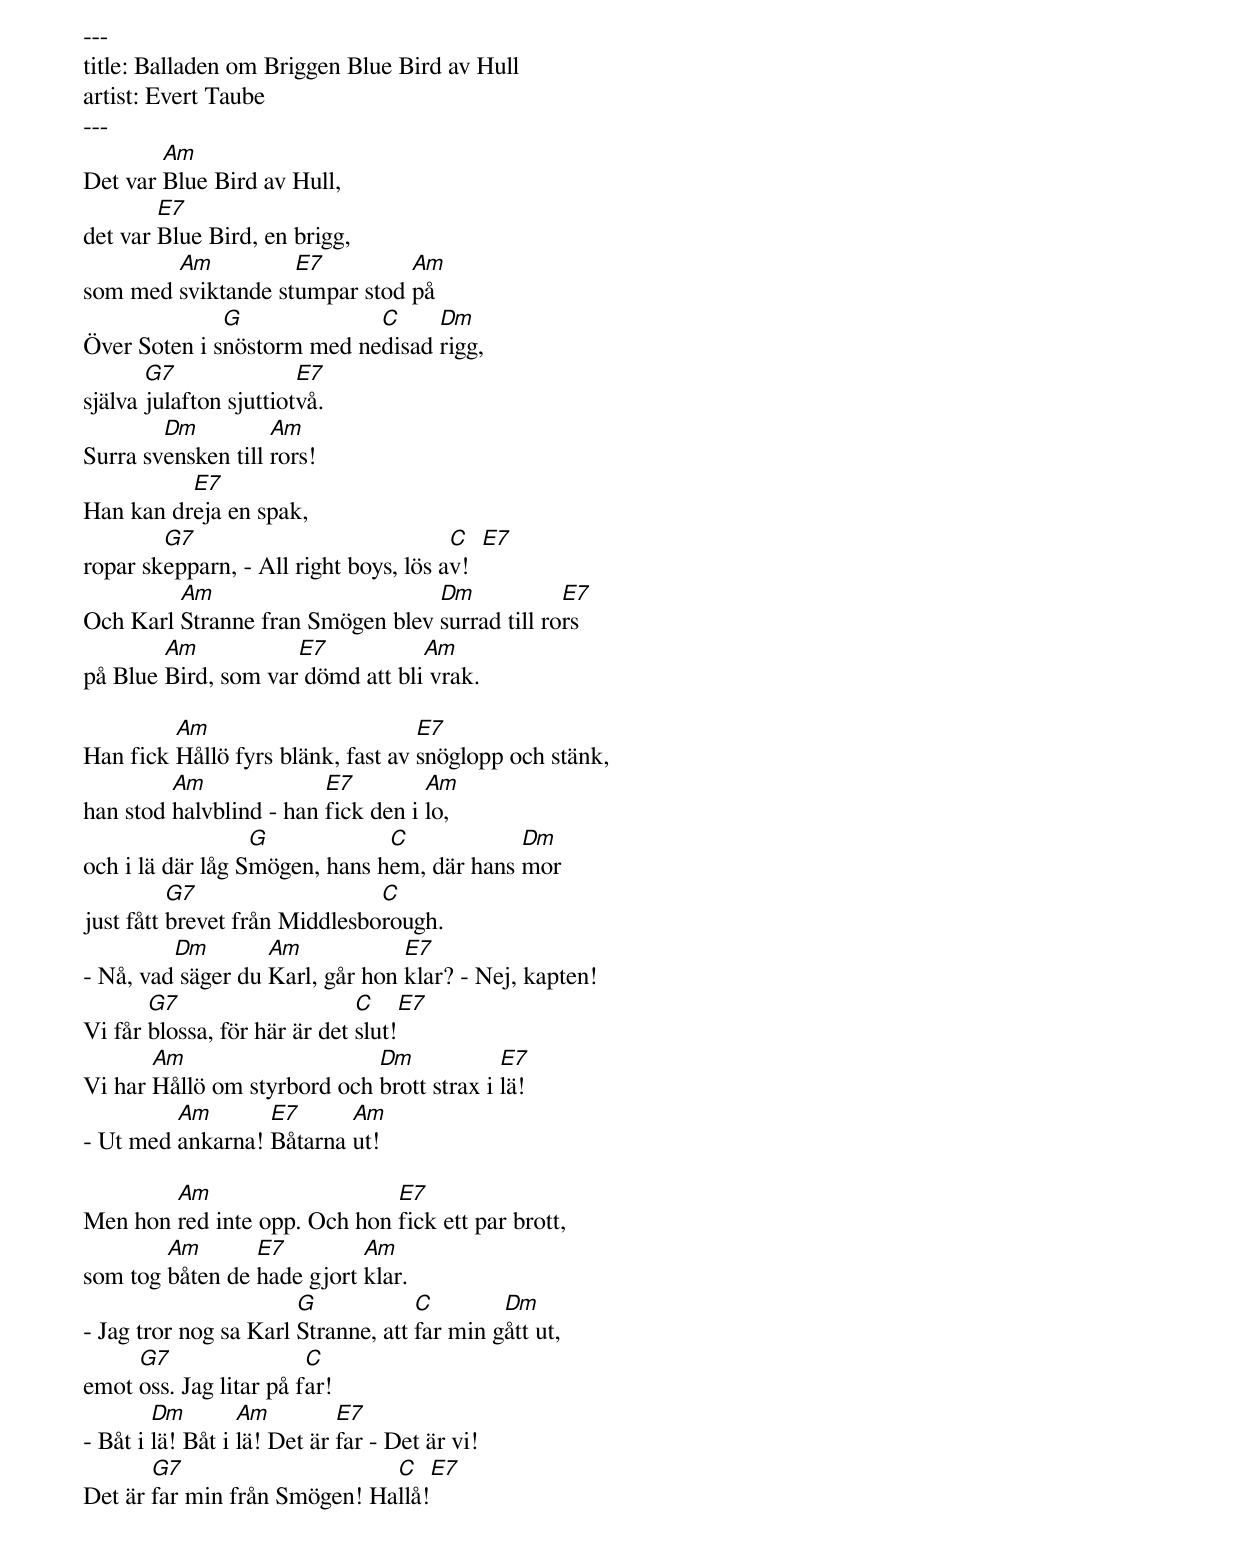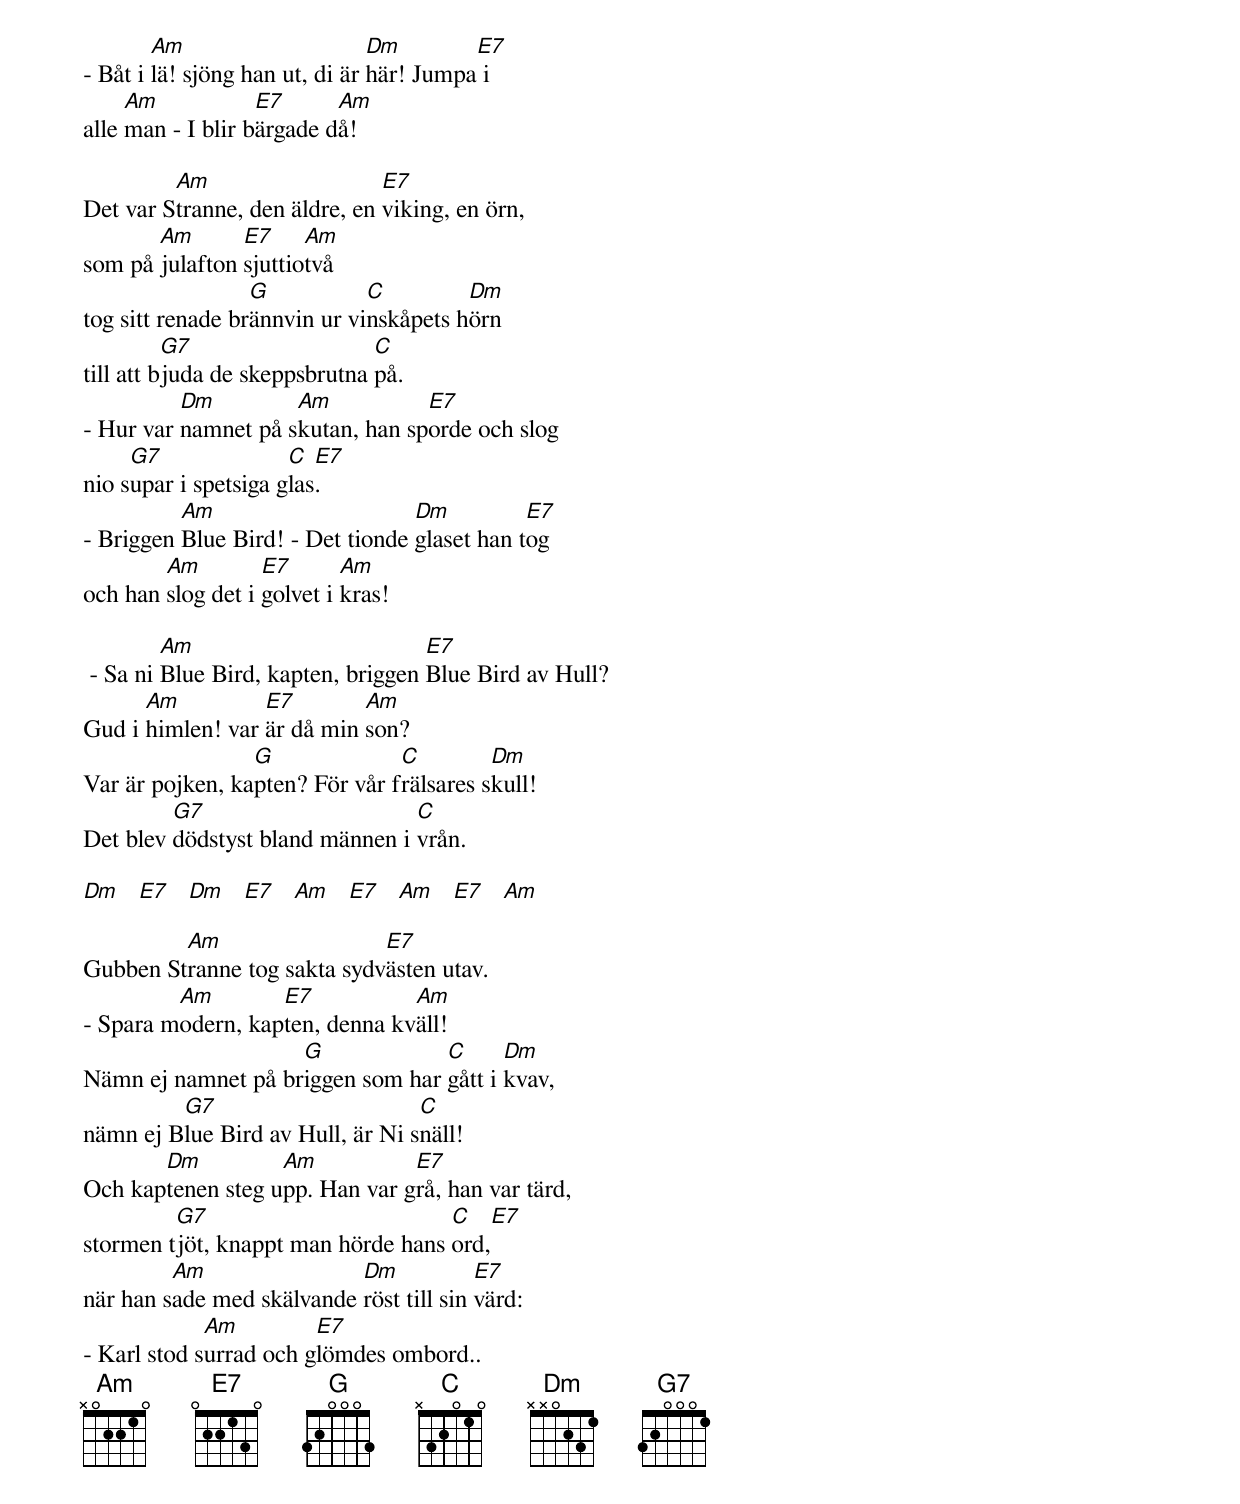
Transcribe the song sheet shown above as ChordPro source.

---
title: Balladen om Briggen Blue Bird av Hull
artist: Evert Taube
---
Det var [Am]Blue Bird av Hull,
det var [E7]Blue Bird, en brigg,
som med [Am]sviktande st[E7]umpar stod [Am]på
Över Soten i s[G]nöstorm med ne[C]disad [Dm]rigg,
själva [G7]julafton sjuttiot[E7]vå.
Surra sv[Dm]ensken till [Am]rors!
Han kan dr[E7]eja en spak,
ropar sk[G7]epparn, - All right boys, lös a[C]v!  [E7]
Och Karl [Am]Stranne fran Smögen blev [Dm]surrad till ro[E7]rs
på Blue [Am]Bird, som var[E7] dömd att bli[Am] vrak.

Han fick [Am]Hållö fyrs blänk, fast av [E7]snöglopp och stänk,
han stod [Am]halvblind - han [E7]fick den i [Am]lo,
och i lä där låg S[G]mögen, hans h[C]em, där hans [Dm]mor
just fått [G7]brevet från Middlesbo[C]rough.
- Nå, vad[Dm] säger du [Am]Karl, går hon [E7]klar? - Nej, kapten!
Vi får [G7]blossa, för här är det [C]slut![E7]
Vi har [Am]Hållö om styrbord och [Dm]brott strax i [E7]lä!
- Ut med [Am]ankarna! [E7]Båtarna [Am]ut!

Men hon [Am]red inte opp. Och hon [E7]fick ett par brott,
som tog [Am]båten de [E7]hade gjort [Am]klar.
- Jag tror nog sa Karl [G]Stranne, att [C]far min g[Dm]ått ut,
emot [G7]oss. Jag litar på f[C]ar!
- Båt i [Dm]lä! Båt i [Am]lä! Det är [E7]far - Det är vi!
Det är [G7]far min från Smögen! Ha[C]llå![E7]
- Båt i [Am]lä! sjöng han ut, di är [Dm]här! Jumpa[E7] i
alle [Am]man - I blir b[E7]ärgade d[Am]å!

Det var S[Am]tranne, den äldre, en [E7]viking, en örn,
som på [Am]julafton [E7]sjuttio[Am]två
tog sitt renade br[G]ännvin ur vi[C]nskåpets h[Dm]örn
till att b[G7]juda de skeppsbrutna [C]på.
- Hur var [Dm]namnet på s[Am]kutan, han sp[E7]orde och slog
nio s[G7]upar i spetsiga g[C]las[E7].
- Briggen [Am]Blue Bird! - Det tionde [Dm]glaset han t[E7]og
och han [Am]slog det i [E7]golvet i [Am]kras!

 - Sa ni [Am]Blue Bird, kapten, briggen [E7]Blue Bird av Hull?
Gud i [Am]himlen! var [E7]är då min [Am]son?
Var är pojken, ka[G]pten? För vår f[C]rälsares s[Dm]kull!
Det blev [G7]dödstyst bland männen i [C]vrån.

[Dm]   [E7]   [Dm]   [E7]   [Am]   [E7]   [Am]   [E7]   [Am]

Gubben St[Am]ranne tog sakta sydv[E7]ästen utav.
- Spara m[Am]odern, kap[E7]ten, denna kv[Am]äll!
Nämn ej namnet på br[G]iggen som har [C]gått i [Dm]kvav,
nämn ej B[G7]lue Bird av Hull, är Ni s[C]näll!
Och kap[Dm]tenen steg u[Am]pp. Han var g[E7]rå, han var tärd,
stormen t[G7]jöt, knappt man hörde hans [C]ord,[E7]
när han s[Am]ade med skälvande [Dm]röst till sin [E7]värd:
- Karl stod s[Am]urrad och g[E7]lömdes ombord..
